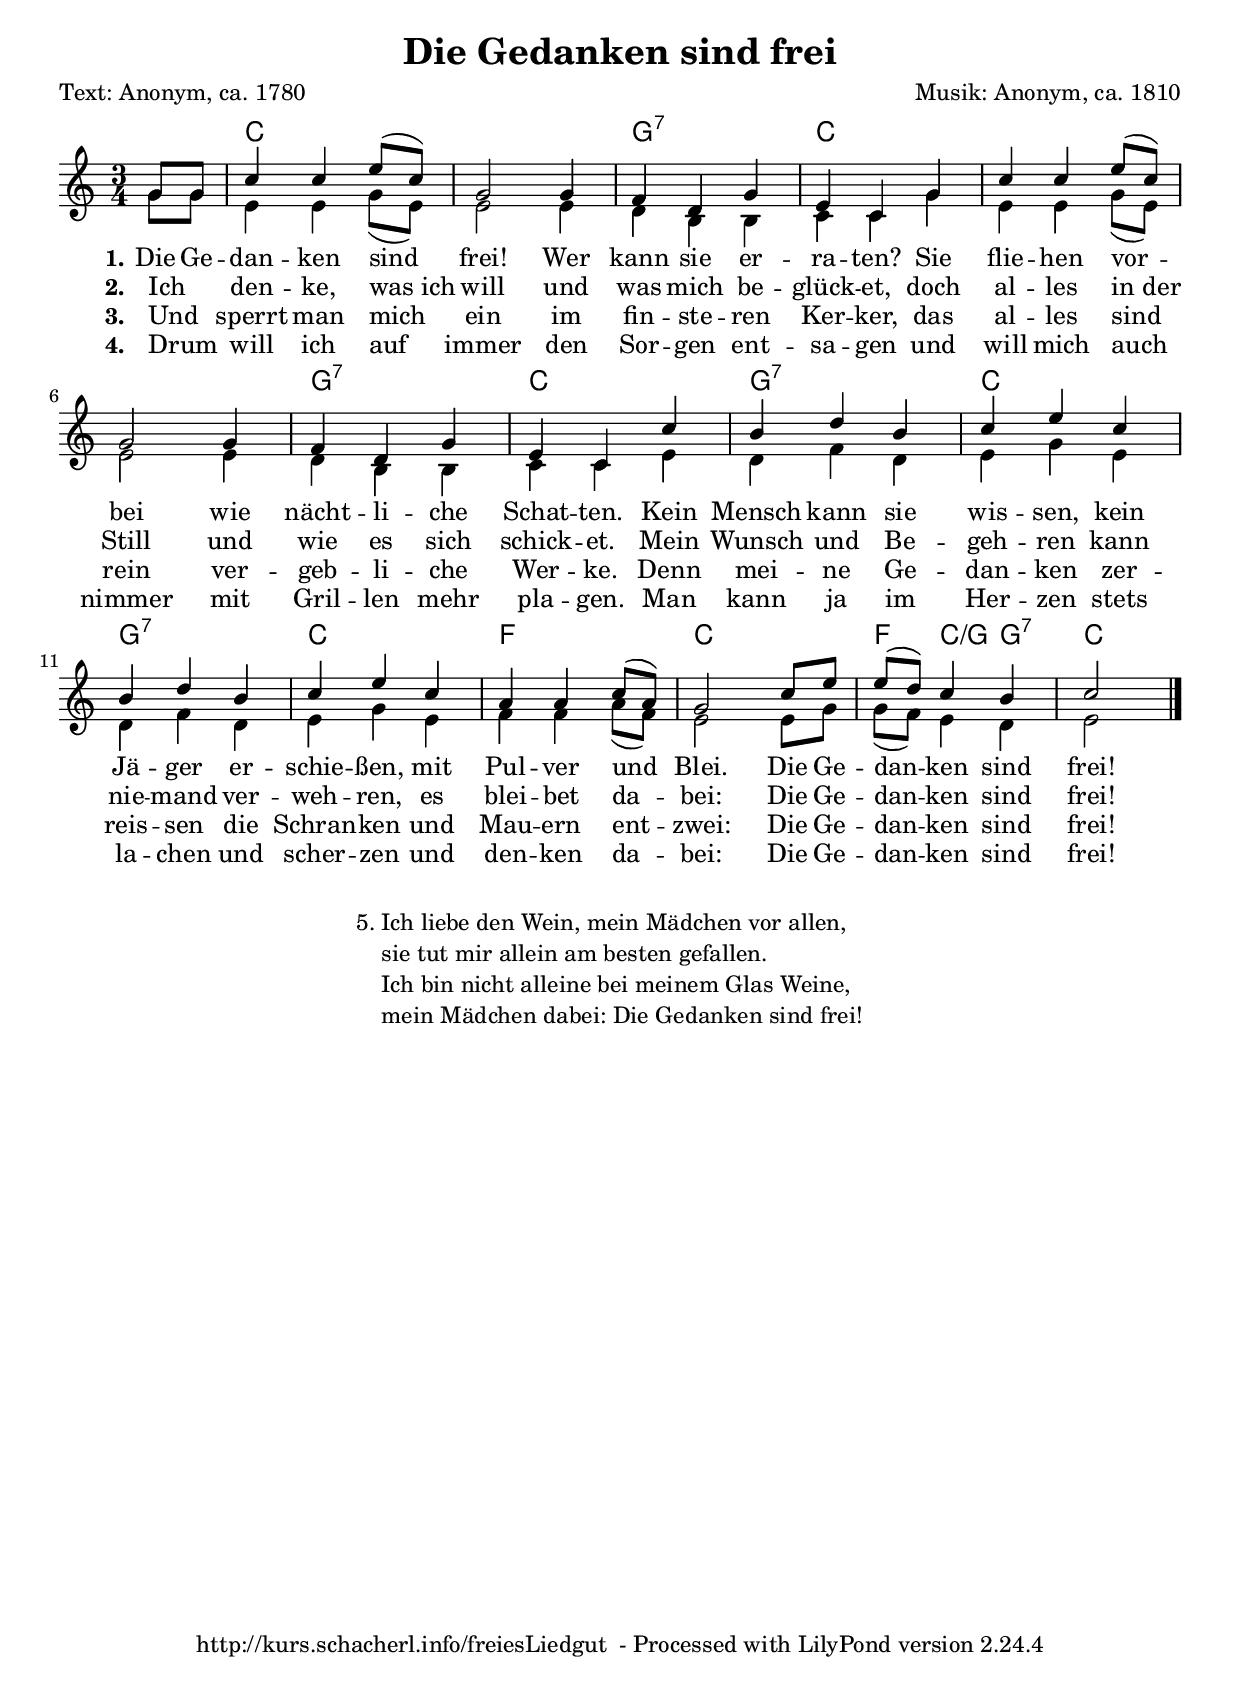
\version "2.24.1"

global = {
  \key c \major
  \time 3/4
  %\autoBeamOff
}

akkorde = \chords {
  \partial 4
  s4 c2. s2. g2.:7 c2. s2.
  s2. g2.:7 c2. g2.:7 c2.
  g2.:7 c2. f2. c2. f4 c4:/g g4:7 c2

}

sopran = \relative c'' {
  \global
  \partial 4
  g8 g | c4 c e8( c) | g2 g4 | f d g | e c g' | c4 c e8( c) | \break
  g2 g4 | f d g | e c c' | b d b | c e c | \break
  b d b | c e c | a a c8( a) | g2 c8 e | e( d) c4 b4 | c2   \bar "|."
}

alt = \relative c'' {
  \global
  \partial 4
  g8 g | e4 e g8( e) | e2 e4 | d b b | c c g' | e4 e g8( e) | \break
  e2 e4 | d b b | c c e | d f d | e g e | \break
  d f d | e g e | f f a8( f) | e2 e8 g | g( f) e4 d | e2 \bar "|."
  \break
  \bar "|."
}


lyricsS = \lyricmode {
  \set stanza = "1."
  Die Ge -- dan -- ken sind frei!
  Wer kann sie er -- ra -- ten?
  Sie flie -- hen vor -- bei
  wie nächt -- li -- che Schat -- ten.
  Kein Mensch kann sie wis -- sen,
  kein Jä -- ger er -- schie -- ßen,
  mit Pul -- ver und Blei.
  Die Ge -- dan -- ken sind frei!
}

lyricsSTwo = \lyricmode {
  \set stanza = "2."
  Ich _ den -- ke, "was ich" will
  und was mich be -- glück -- et,
  doch al -- les "in der" Still
  und wie es sich schick -- et.
  Mein Wunsch und Be -- geh -- ren
  kann nie -- mand ver -- weh -- ren,
  es blei -- bet da -- bei:
  Die Ge -- dan -- ken sind frei!
}

lyricsSThree = \lyricmode {
  \set stanza = "3."
  Und _ sperrt man mich ein
  im fin -- ste -- ren Ker -- ker,
  das al -- les sind rein
  ver -- geb -- li -- che Wer -- ke.
  Denn mei -- ne Ge -- dan -- ken
  zer -- reis -- sen die Schran -- ken
  und Mau -- ern ent -- zwei:
  Die Ge -- dan -- ken sind frei!
}

lyricsSFour = \lyricmode {
  \set stanza = "4."
  Drum _ will ich auf immer
  den Sor -- gen ent -- sa -- gen
  und will mich auch nimmer
  mit Gril -- len mehr pla -- gen.
  Man kann ja im Her -- zen
  stets la -- chen und scher -- zen
  und den -- ken da -- bei:
  Die Ge -- dan -- ken sind frei!
}

fusszeile = \markup{
  \with-url #"http://kurs.schacherl.info/freiesLiedgut" {
    http://kurs.schacherl.info/freiesLiedgut
  }
  \with-url #"https://lilypond.org/"{" - Processed with LilyPond version"  #(lilypond-version)}
}


\paper {
  indent = 0
  %paper-height = 15\cm
  top-margin = 15
  %bottom-margin = 0
  markup-system-spacing.padding = #1
  system-system-spacing =
  #'((basic-distance . 12)
     (minimum-distance . 8)
     (padding . 1)
     (stretchability . 60))
  % defaults: 12, 8, 1, 60
}

\header {
  title = "Die Gedanken sind frei"
  poet = "Text: Anonym, ca. 1780"
  composer = "Musik: Anonym, ca. 1810"
  arranger = ""
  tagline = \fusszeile
}


\score {
  <<
    \akkorde
    \new Staff = "zweistimmig"
    <<
      \new Voice = "voiceSopran" {
        \voiceOne
        \sopran
      }
      \new Lyrics \lyricsto "voiceSopran" \lyricsS
      \new Lyrics \lyricsto "voiceSopran" \lyricsSTwo
      \new Lyrics \lyricsto "voiceSopran" \lyricsSThree
      \new Lyrics \lyricsto "voiceSopran" \lyricsSFour
      \new Voice = "voiceAlt" {
        \voiceTwo
        \alt
      }
      %Alt Lyrics unten
      %\addlyrics {\lyricsA}
    >>
  >>
  \layout{
  }

}

\score {
  \new Staff = "zweistimmig" {
    <<
      \new Voice = "voiceSopran" {
        \voiceOne
        \sopran
      }
      \new Lyrics \lyricsto "voiceSopran" \lyricsS
      \new Voice = "voiceAlt" {
        \voiceTwo
        \alt
      }
      %Alt Lyrics unten
      %\addlyrics {\lyricsA}
    >>
  }

  \midi{
    \tempo 4 = 100
  }
}


\markup{
  \vspace #2
  \hspace #28
  \column{
    \line {
      "5."
      \column{
        %2. Strophe
        "Ich liebe den Wein, mein Mädchen vor allen,"
        "sie tut mir allein am besten gefallen."
        "Ich bin nicht alleine bei meinem Glas Weine,"
        "mein Mädchen dabei: Die Gedanken sind frei!"
      }
    }
  }
}

